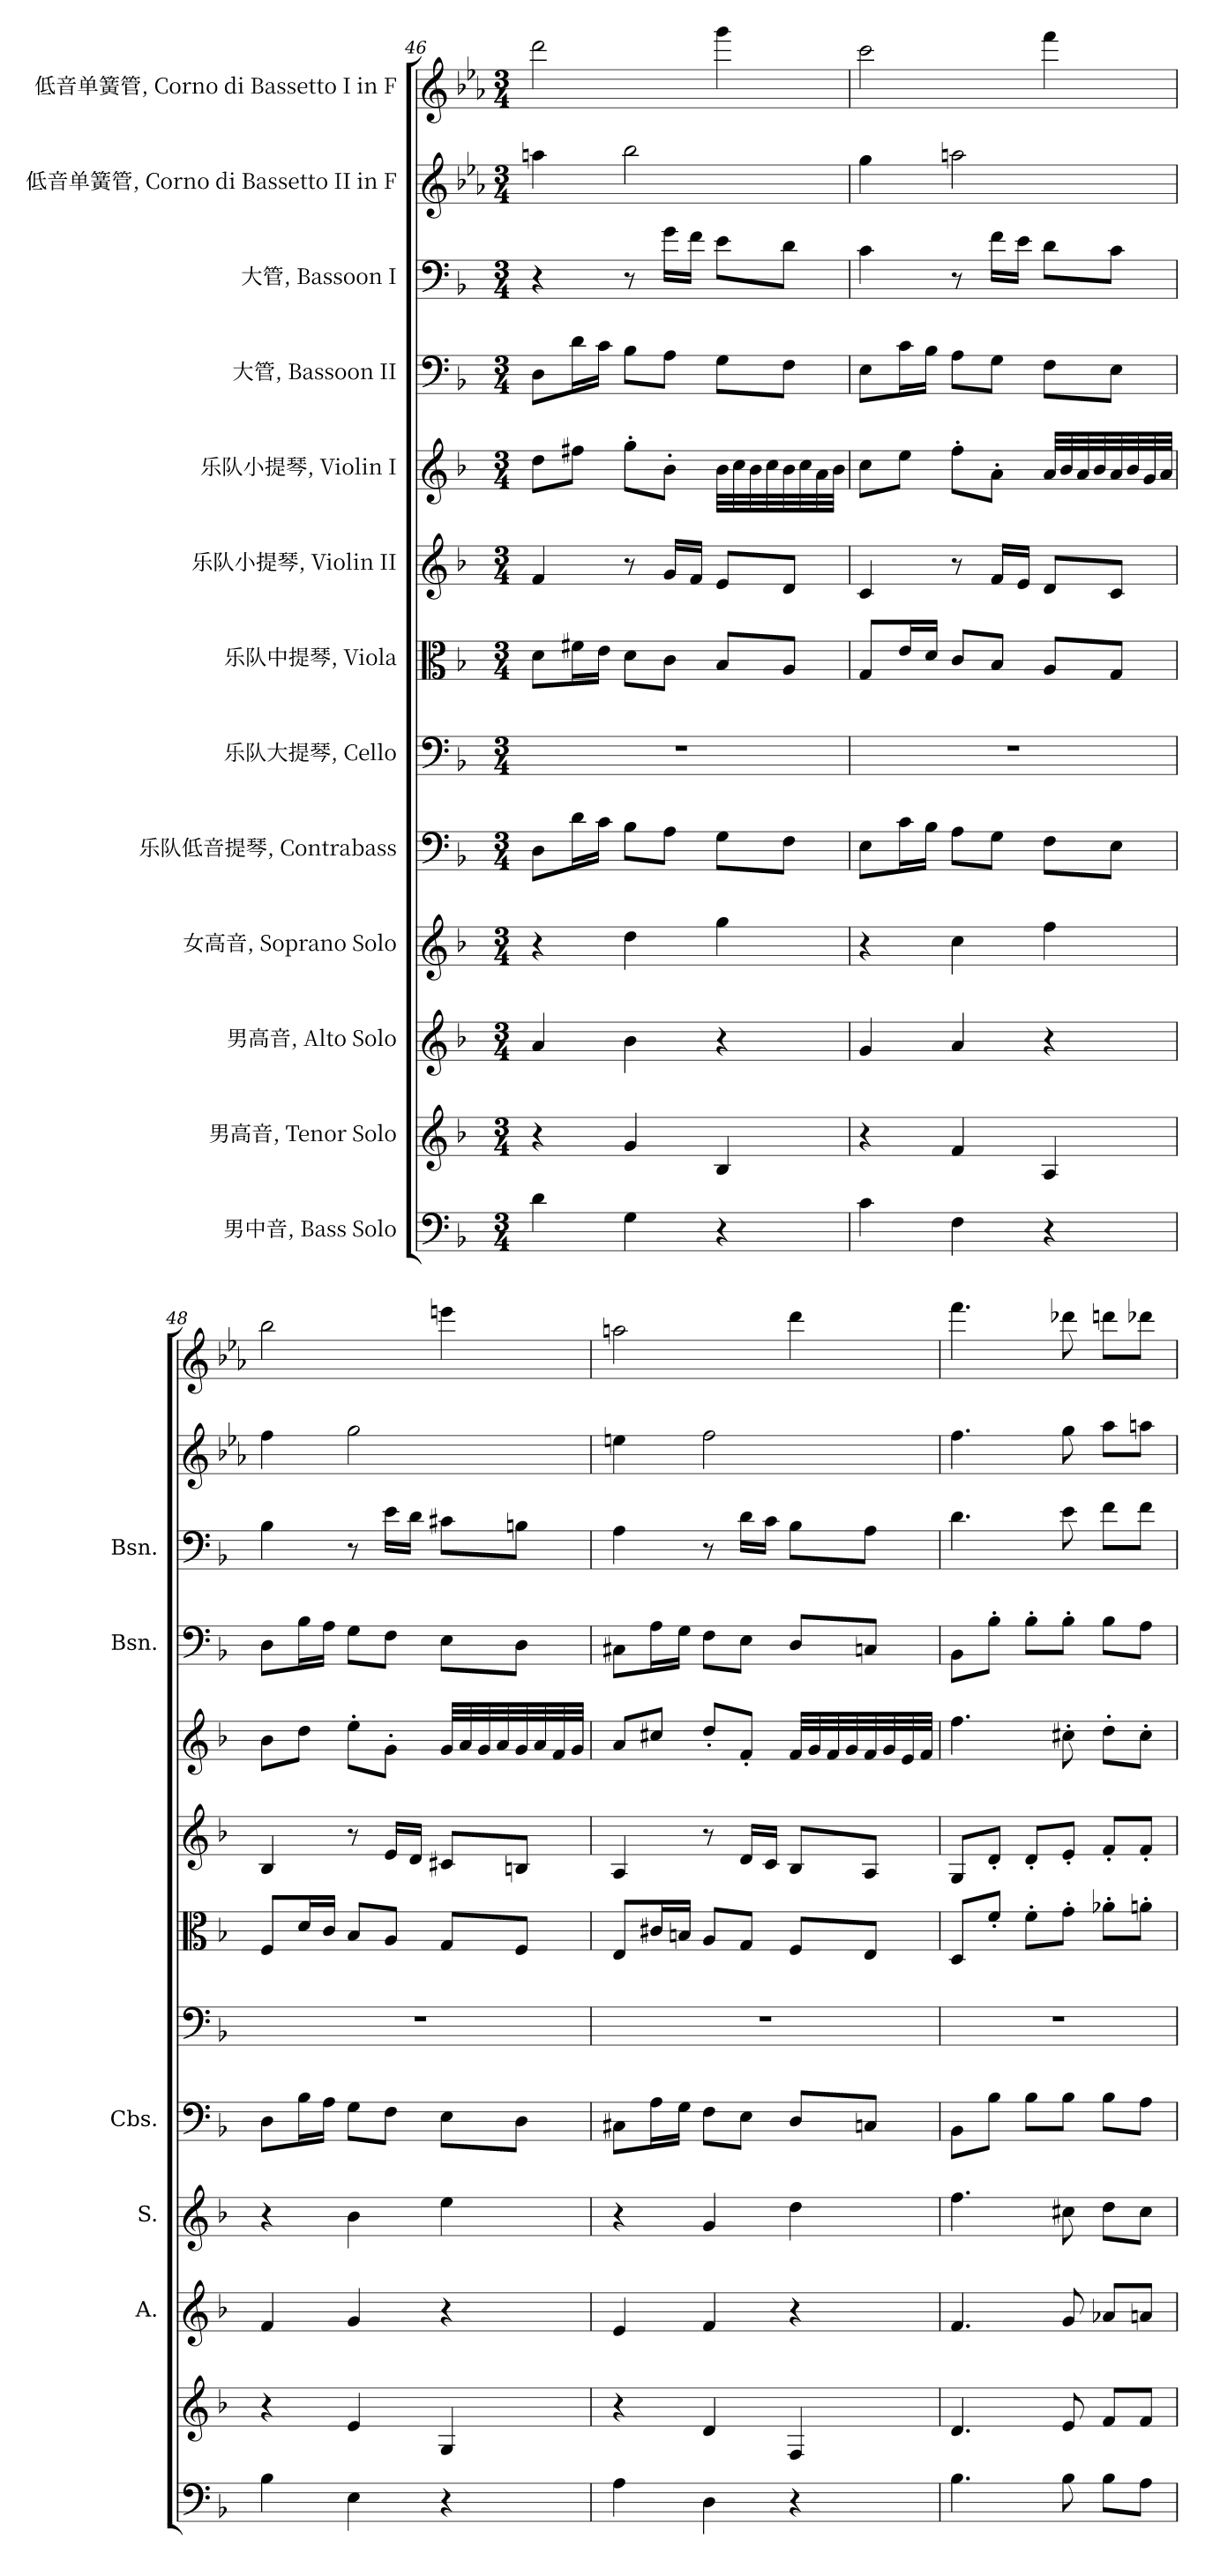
**kern	**kern	**kern	**kern	**kern	**kern	**kern	**kern	**kern	**kern	**kern	**kern	**kern
*part13	*part12	*part11	*part10	*part9	*part8	*part7	*part6	*part5	*part4	*part3	*part2	*part1
*staff13	*staff12	*staff11	*staff10	*staff9	*staff8	*staff7	*staff6	*staff5	*staff4	*staff3	*staff2	*staff1
*I"男中音, Bass Solo	*I"男高音, Tenor Solo	*I"男高音, Alto Solo	*I"女高音, Soprano Solo	*I"乐队低音提琴, Contrabass	*I"乐队大提琴, Cello	*I"乐队中提琴, Viola	*I"乐队小提琴, Violin II	*I"乐队小提琴, Violin I	*I"大管, Bassoon II	*I"大管, Bassoon I	*I"低音单簧管, Corno di Bassetto II in F	*I"低音单簧管, Corno di Bassetto I  in F
*	*	*I'A.	*I'S.	*I'Cbs.	*	*	*	*	*I'Bsn.	*I'Bsn.	*	*
*clefF4	*clefG2	*clefG2	*clefG2	*clefF4	*clefF4	*clefC3	*clefG2	*clefG2	*clefF4	*clefF4	*clefG2	*clefG2
*	*	*	*	*ITrd7c12	*	*	*	*	*	*	*ITrd8c14	*ITrd8c14
*k[b-]	*k[b-]	*k[b-]	*k[b-]	*k[b-]	*k[b-]	*k[b-]	*k[b-]	*k[b-]	*k[b-]	*k[b-]	*k[b-e-a-]	*k[b-e-a-]
*M3/4	*M3/4	*M3/4	*M3/4	*M3/4	*M3/4	*M3/4	*M3/4	*M3/4	*M3/4	*M3/4	*M3/4	*M3/4
=46	=46	=46	=46	=46	=46	=46	=46	=46	=46	=46	=46	=46
4d\	4r	4a/	4r	8DD\L	2.r	8d\L	4f/	8dd\L	8D\L	4r	4an\	2dd\
.	.	.	.	16D\L	.	16f#X\L	.	8ff#X\J	16d\L	.	.	.
.	.	.	.	16C\JJ	.	16e\JJ	.	.	16c\JJ	.	.	.
4G\	4g/	4b-\	4dd\	8BB-\L	.	8d\L	8r	8gg'\L	8B-\L	8r	2b-\	.
.	.	.	.	8AA\J	.	8c\J	16g/LL	8b-'\J	8A\J	16g\LL	.	.
.	.	.	.	.	.	.	16f/JJ	.	.	16f\JJ	.	.
4r	4B-/	4r	4gg\	8GG\L	.	8B-/L	8e/L	32b-\LLL	8G\L	8e\L	.	4gg\
.	.	.	.	.	.	.	.	32cc\	.	.	.	.
.	.	.	.	.	.	.	.	32b-\	.	.	.	.
.	.	.	.	.	.	.	.	32cc\	.	.	.	.
.	.	.	.	8FF\J	.	8A/J	8d/J	32b-\	8F\J	8d\J	.	.
.	.	.	.	.	.	.	.	32cc\	.	.	.	.
.	.	.	.	.	.	.	.	32a\	.	.	.	.
.	.	.	.	.	.	.	.	32b-\JJJ	.	.	.	.
=47	=47	=47	=47	=47	=47	=47	=47	=47	=47	=47	=47	=47
4c\	4r	4g/	4r	8EE\L	2.r	8G/L	4c/	8cc\L	8E\L	4c\	4g\	2cc\
.	.	.	.	16C\L	.	16e/L	.	8ee\J	16c\L	.	.	.
.	.	.	.	16BB-\JJ	.	16d/JJ	.	.	16B-\JJ	.	.	.
4F\	4f/	4a/	4cc\	8AA\L	.	8c/L	8r	8ff'\L	8A\L	8r	2an\	.
.	.	.	.	8GG\J	.	8B-/J	16f/LL	8a'\J	8G\J	16f\LL	.	.
.	.	.	.	.	.	.	16e/JJ	.	.	16e\JJ	.	.
4r	4A/	4r	4ff\	8FF\L	.	8A/L	8d/L	32a/LLL	8F\L	8d\L	.	4ff\
.	.	.	.	.	.	.	.	32b-/	.	.	.	.
.	.	.	.	.	.	.	.	32a/	.	.	.	.
.	.	.	.	.	.	.	.	32b-/	.	.	.	.
.	.	.	.	8EE\J	.	8G/J	8c/J	32a/	8E\J	8c\J	.	.
.	.	.	.	.	.	.	.	32b-/	.	.	.	.
.	.	.	.	.	.	.	.	32g/	.	.	.	.
.	.	.	.	.	.	.	.	32a/JJJ	.	.	.	.
!!LO:PB:g=z
=48	=48	=48	=48	=48	=48	=48	=48	=48	=48	=48	=48	=48
4B-\	4r	4f/	4r	8DD\L	2.r	8F/L	4B-/	8b-\L	8D\L	4B-\	4f\	2b-\
.	.	.	.	16BB-\L	.	16d/L	.	8dd\J	16B-\L	.	.	.
.	.	.	.	16AA\JJ	.	16c/JJ	.	.	16A\JJ	.	.	.
4E\	4e/	4g/	4b-\	8GG\L	.	8B-/L	8r	8ee'\L	8G\L	8r	2g\	.
.	.	.	.	8FF\J	.	8A/J	16e/LL	8g'\J	8F\J	16e\LL	.	.
.	.	.	.	.	.	.	16d/JJ	.	.	16d\JJ	.	.
4r	4G/	4r	4ee\	8EE\L	.	8G/L	8c#X/L	32g/LLL	8E\L	8c#X\L	.	4een\
.	.	.	.	.	.	.	.	32a/	.	.	.	.
.	.	.	.	.	.	.	.	32g/	.	.	.	.
.	.	.	.	.	.	.	.	32a/	.	.	.	.
.	.	.	.	8DD\J	.	8F/J	8Bn/J	32g/	8D\J	8Bn\J	.	.
.	.	.	.	.	.	.	.	32a/	.	.	.	.
.	.	.	.	.	.	.	.	32f/	.	.	.	.
.	.	.	.	.	.	.	.	32g/JJJ	.	.	.	.
=49	=49	=49	=49	=49	=49	=49	=49	=49	=49	=49	=49	=49
4A\	4r	4e/	4r	8CC#X\L	2.r	8E/L	4A/	8a/L	8C#X\L	4A\	4en\	2an\
.	.	.	.	16AA\L	.	16c#X/L	.	8cc#X/J	16A\L	.	.	.
.	.	.	.	16GG\JJ	.	16Bn/JJ	.	.	16G\JJ	.	.	.
4D\	4d/	4f/	4g/	8FF\L	.	8A/L	8r	8dd'/L	8F\L	8r	2f\	.
.	.	.	.	8EE\J	.	8G/J	16d/LL	8f'/J	8E\J	16d\LL	.	.
.	.	.	.	.	.	.	16c/JJ	.	.	16c\JJ	.	.
4r	4F/	4r	4dd\	8DD/L	.	8F/L	8B-/L	32f/LLL	8D/L	8B-\L	.	4dd\
.	.	.	.	.	.	.	.	32g/	.	.	.	.
.	.	.	.	.	.	.	.	32f/	.	.	.	.
.	.	.	.	.	.	.	.	32g/	.	.	.	.
.	.	.	.	8CCn/J	.	8E/J	8A/J	32f/	8Cn/J	8A\J	.	.
.	.	.	.	.	.	.	.	32g/	.	.	.	.
.	.	.	.	.	.	.	.	32e/	.	.	.	.
.	.	.	.	.	.	.	.	32f/JJJ	.	.	.	.
=50	=50	=50	=50	=50	=50	=50	=50	=50	=50	=50	=50	=50
4.B-\	4.d/	4.f/	4.ff\	8BBB-\L	2.r	8D/L	8G/L	4.ff\	8BB-\L	4.d\	4.f\	4.ff\
.	.	.	.	8BB-\J	.	8f'/J	8d'/J	.	8B-'\J	.	.	.
.	.	.	.	8BB-\L	.	8f'\L	8d'/L	.	8B-'\L	.	.	.
8B-\	8e/	8g/	8cc#X\	8BB-\J	.	8g'\J	8e'/J	8cc#X'\	8B-'\J	8e\	8g\	8dd-X\
8B-\L	8f/L	8a-X/L	8dd\L	8BB-\L	.	8a-X'\L	8f'/L	8dd'\L	8B-\L	8f\L	8a-\L	8ddn\L
8A\J	8f/J	8an/J	8cc#\J	8AA\J	.	8an'\J	8f'/J	8cc#'\J	8A\J	8f\J	8an\J	8dd-X\J
=	=	=	=	=	=	=	=	=	=	=	=	=
*-	*-	*-	*-	*-	*-	*-	*-	*-	*-	*-	*-	*-
